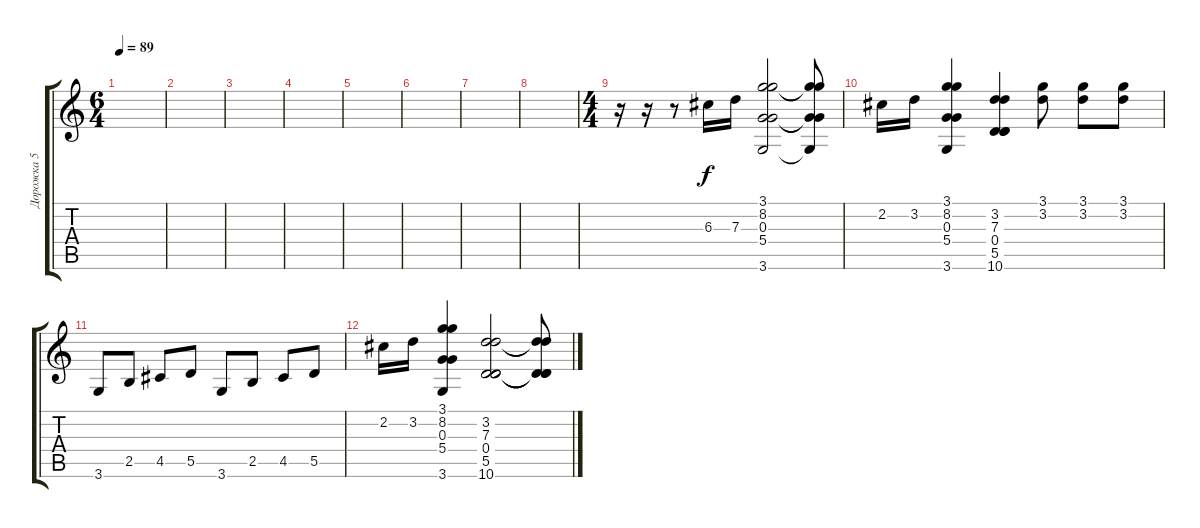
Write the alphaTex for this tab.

\track ("Дорожка 5" "Дорожка 5") {instrument stringensemble1}
\staff {score tabs}
\tuning (E5 B4 G4 D4 A3 E3) {hide}
\ts (6 4)
\tempo 89
\clef g2
\ks c
|
|
|
|
|
|
|
|
\ts (4 4)
r.16 r.16 r.8 6.3.16 7.3.16 (3.1 8.2 0.3 5.4 3.6).2 (3.1{t} 8.2{t} 0.3{t} 5.4{t} 3.6{t}).8 |
2.2.16 3.2.16 (3.1 8.2 0.3 5.4 3.6).4 (3.2 7.3 0.4 5.5 10.6).4 (3.1 3.2).8 (3.1 3.2).8 (3.1 3.2).8 |
3.6.8 2.5.8 4.5.8 5.5.8 3.6.8 2.5.8 4.5.8 5.5.8 |
2.2.16 3.2.16 (3.1 8.2 0.3 5.4 3.6).4 (3.2 7.3 0.4 5.5 10.6).2 (3.2{t} 7.3{t} 0.4{t} 5.5{t} 10.6{t}).8
